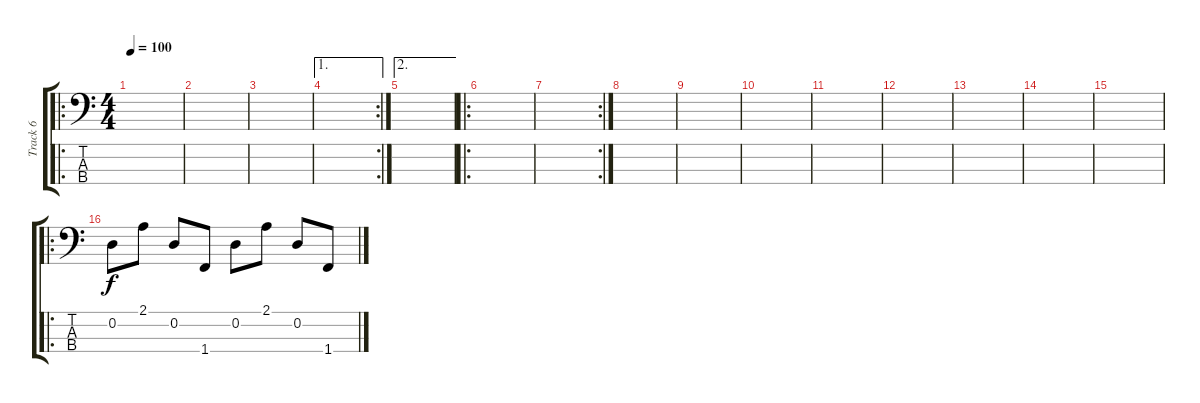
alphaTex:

\track ("Track 6" "Track 6") {instrument electricbassfinger}
\staff {score tabs}
\tuning (G2 D2 A1 E1) {hide}
\ro
\ts (4 4)
\tempo 100
\clef f4
\ks c
|
|
|
\ae 1
\rc 2
|
\ae 2
|
\ro
|
\rc 2
|
|
|
|
|
|
|
|
|
\ro
0.2.8 2.1.8 0.2.8 1.4.8 0.2.8 2.1.8 0.2.8 1.4.8
